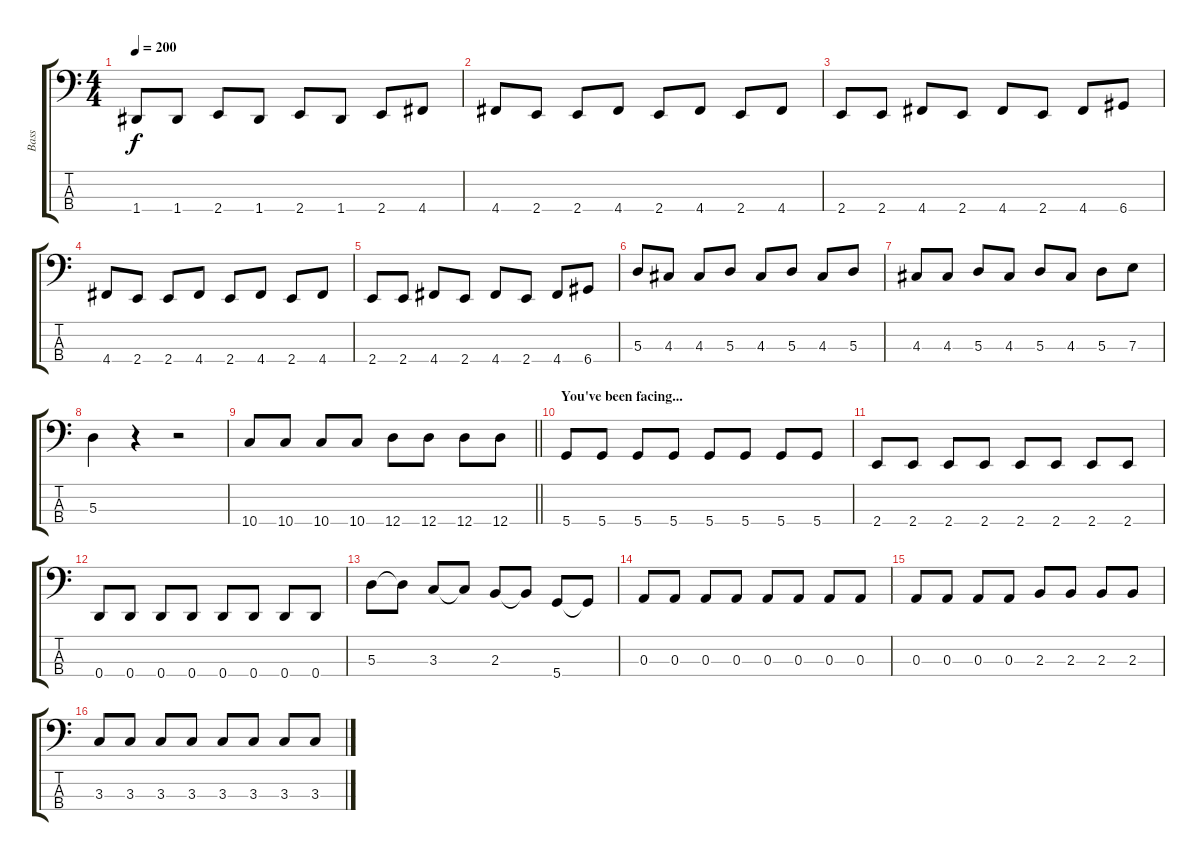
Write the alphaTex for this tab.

\track ("Bass" "Bass") {instrument electricbassfinger}
\staff {score tabs}
\tuning (G2 D2 A1 D1) {hide}
\ts (4 4)
\tempo 200
\clef f4
\ks c
1.4.8{dy f} 1.4.8 2.4.8 1.4.8 2.4.8 1.4.8 2.4.8 4.4.8 |
4.4.8 2.4.8 2.4.8 4.4.8 2.4.8 4.4.8 2.4.8 4.4.8 |
2.4.8 2.4.8 4.4.8 2.4.8 4.4.8 2.4.8 4.4.8 6.4.8 |
4.4.8 2.4.8 2.4.8 4.4.8 2.4.8 4.4.8 2.4.8 4.4.8 |
2.4.8 2.4.8 4.4.8 2.4.8 4.4.8 2.4.8 4.4.8 6.4.8 |
5.3.8 4.3.8 4.3.8 5.3.8 4.3.8 5.3.8 4.3.8 5.3.8 |
4.3.8 4.3.8 5.3.8 4.3.8 5.3.8 4.3.8 5.3.8 7.3.8 |
5.3.4 r.4 r.2 |
\barLineRight lightlight
10.4.8 10.4.8 10.4.8 10.4.8 12.4.8 12.4.8 12.4.8 12.4.8 |
\section ("" "You've been facing...")
5.4.8 5.4.8 5.4.8 5.4.8 5.4.8 5.4.8 5.4.8 5.4.8 |
2.4.8 2.4.8 2.4.8 2.4.8 2.4.8 2.4.8 2.4.8 2.4.8 |
0.4.8 0.4.8 0.4.8 0.4.8 0.4.8 0.4.8 0.4.8 0.4.8 |
5.3.8 5.3{t}.8 3.3.8 3.3{t}.8 2.3.8 2.3{t}.8 5.4.8 5.4{t}.8 |
0.3.8 0.3.8 0.3.8 0.3.8 0.3.8 0.3.8 0.3.8 0.3.8 |
0.3.8 0.3.8 0.3.8 0.3.8 2.3.8 2.3.8 2.3.8 2.3.8 |
3.3.8 3.3.8 3.3.8 3.3.8 3.3.8 3.3.8 3.3.8 3.3.8
